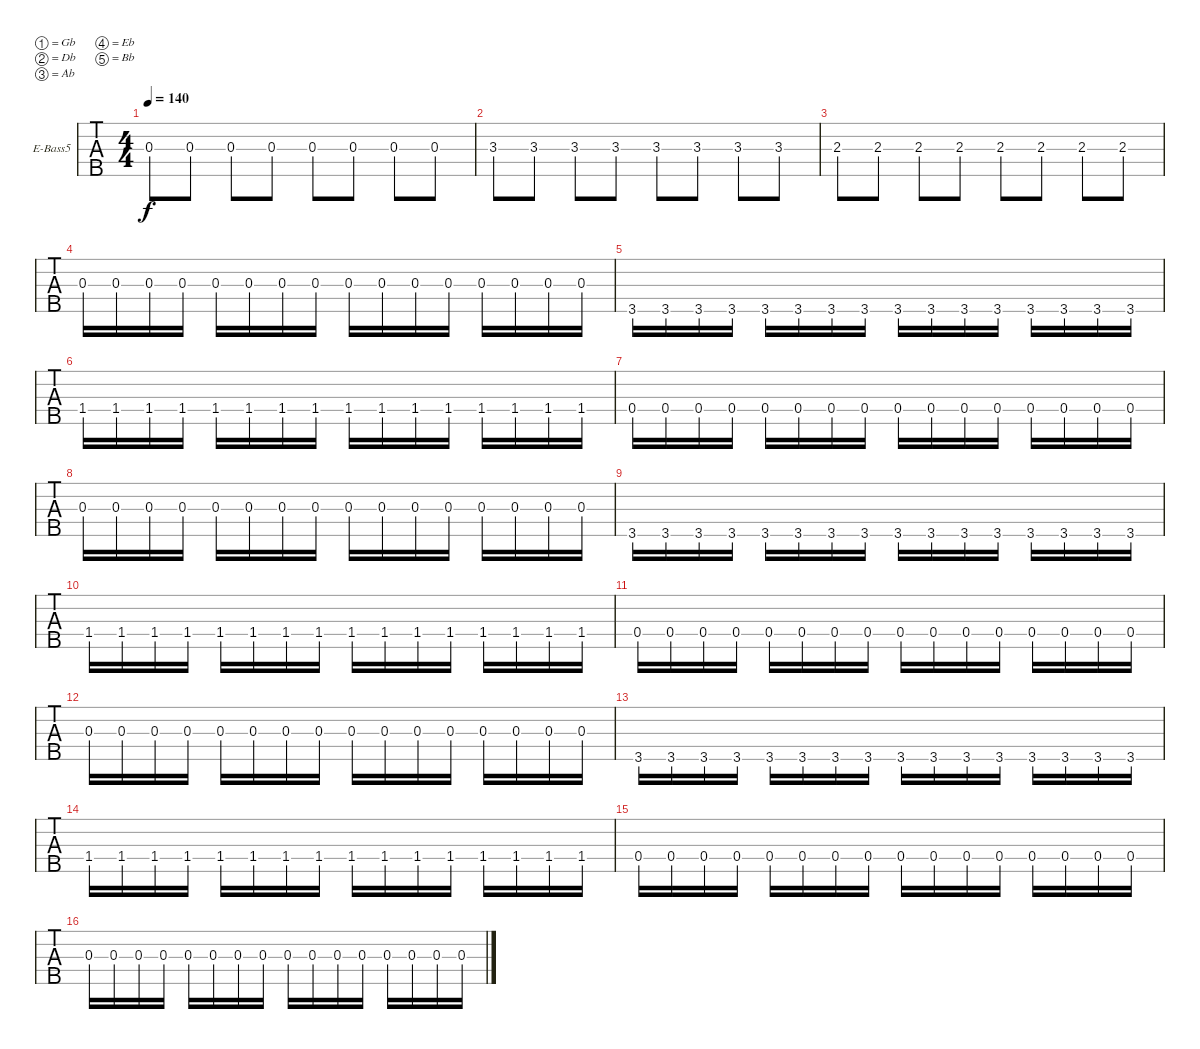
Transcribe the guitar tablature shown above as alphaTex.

\bracketExtendMode groupsimilarinstruments
\firstSystemTrackNameOrientation horizontal
\otherSystemsTrackNameOrientation horizontal
\track ("Иван Изотов" "E-Bass5") {instrument electricbasspick}
\staff {tabs}
\tuning (Gb2 Db2 Ab1 Eb1 Bb0)
\ts (4 4)
\tempo 140
\clef f4
\ks c
0.3.8{dy f} 0.3.8 0.3.8 0.3.8 0.3.8 0.3.8 0.3.8 0.3.8 |
3.3.8 3.3.8 3.3.8 3.3.8 3.3.8 3.3.8 3.3.8 3.3.8 |
2.3.8 2.3.8 2.3.8 2.3.8 2.3.8 2.3.8 2.3.8 2.3.8 |
0.3.16 0.3.16 0.3.16 0.3.16 0.3.16 0.3.16 0.3.16 0.3.16 0.3.16 0.3.16 0.3.16 0.3.16 0.3.16 0.3.16 0.3.16 0.3.16 |
3.5.16 3.5.16 3.5.16 3.5.16 3.5.16 3.5.16 3.5.16 3.5.16 3.5.16 3.5.16 3.5.16 3.5.16 3.5.16 3.5.16 3.5.16 3.5.16 |
1.4.16 1.4.16 1.4.16 1.4.16 1.4.16 1.4.16 1.4.16 1.4.16 1.4.16 1.4.16 1.4.16 1.4.16 1.4.16 1.4.16 1.4.16 1.4.16 |
0.4.16 0.4.16 0.4.16 0.4.16 0.4.16 0.4.16 0.4.16 0.4.16 0.4.16 0.4.16 0.4.16 0.4.16 0.4.16 0.4.16 0.4.16 0.4.16 |
0.3.16 0.3.16 0.3.16 0.3.16 0.3.16 0.3.16 0.3.16 0.3.16 0.3.16 0.3.16 0.3.16 0.3.16 0.3.16 0.3.16 0.3.16 0.3.16 |
3.5.16 3.5.16 3.5.16 3.5.16 3.5.16 3.5.16 3.5.16 3.5.16 3.5.16 3.5.16 3.5.16 3.5.16 3.5.16 3.5.16 3.5.16 3.5.16 |
1.4.16 1.4.16 1.4.16 1.4.16 1.4.16 1.4.16 1.4.16 1.4.16 1.4.16 1.4.16 1.4.16 1.4.16 1.4.16 1.4.16 1.4.16 1.4.16 |
0.4.16 0.4.16 0.4.16 0.4.16 0.4.16 0.4.16 0.4.16 0.4.16 0.4.16 0.4.16 0.4.16 0.4.16 0.4.16 0.4.16 0.4.16 0.4.16 |
0.3.16 0.3.16 0.3.16 0.3.16 0.3.16 0.3.16 0.3.16 0.3.16 0.3.16 0.3.16 0.3.16 0.3.16 0.3.16 0.3.16 0.3.16 0.3.16 |
3.5.16 3.5.16 3.5.16 3.5.16 3.5.16 3.5.16 3.5.16 3.5.16 3.5.16 3.5.16 3.5.16 3.5.16 3.5.16 3.5.16 3.5.16 3.5.16 |
1.4.16 1.4.16 1.4.16 1.4.16 1.4.16 1.4.16 1.4.16 1.4.16 1.4.16 1.4.16 1.4.16 1.4.16 1.4.16 1.4.16 1.4.16 1.4.16 |
0.4.16 0.4.16 0.4.16 0.4.16 0.4.16 0.4.16 0.4.16 0.4.16 0.4.16 0.4.16 0.4.16 0.4.16 0.4.16 0.4.16 0.4.16 0.4.16 |
0.3.16 0.3.16 0.3.16 0.3.16 0.3.16 0.3.16 0.3.16 0.3.16 0.3.16 0.3.16 0.3.16 0.3.16 0.3.16 0.3.16 0.3.16 0.3.16
